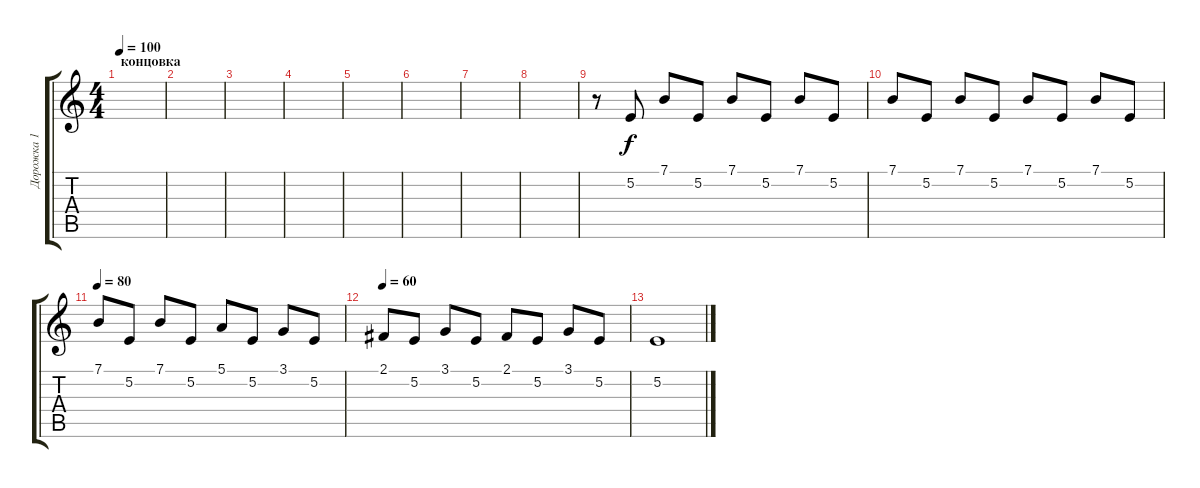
\track ("Дорожка 1" "Дорожка 1") {instrument acousticgrandpiano}
\staff {score tabs}
\tuning (E4 B3 G3 D3 A2 E2) {hide}
\ts (4 4)
\section ("" "концовка")
\tempo 100
\clef g2
\ks c
|
|
|
|
|
|
|
|
r.8{volume 3} 5.2.8{volume 13} 7.1.8 5.2.8 7.1.8 5.2.8 7.1.8 5.2.8 |
7.1.8 5.2.8 7.1.8 5.2.8 7.1.8 5.2.8 7.1.8 5.2.8 |
\tempo 80
7.1.8 5.2.8 7.1.8 5.2.8 5.1.8 5.2.8 3.1.8 5.2.8 |
\tempo 60
2.1.8 5.2.8 3.1.8 5.2.8 2.1.8 5.2.8 3.1.8 5.2.8 |
5.2.1
